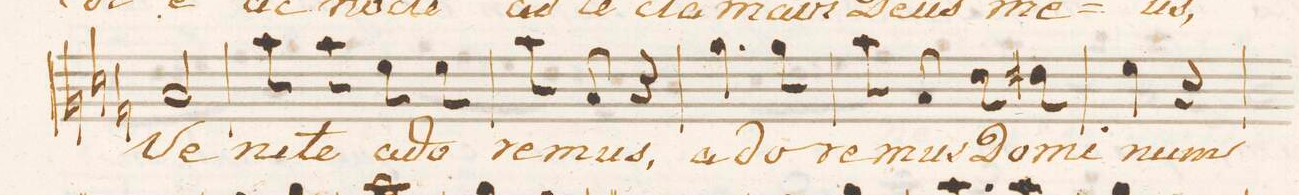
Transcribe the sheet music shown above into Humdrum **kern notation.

**kern	**text	**dynam
*I"Baſso.	*	*
*clefF4	*	*
*k[b-e-a-]	*	*
*M2/4	*	*
*k[]	*	*
2C/	Ve-	.
=39	=39	=39
8c\	-ni-	.
8c\	-te	.
8G\	a-	.
8G\	-do-	.
=40	=40	=40
8c\	-re-	.
8C/	-mus,	.
4r	.	.
=41	=41	=41
4.B\	a-	.
8B\	-do-	.
=42	=42	=42
8c\	-re-	.
8C/	-mus	.
8F\	Do-	.
8F#X\	-mi-	.
=43	=43	=43
4G\	-num	.
4r	.	.
=44	=44	=44
*-	*-	*-
